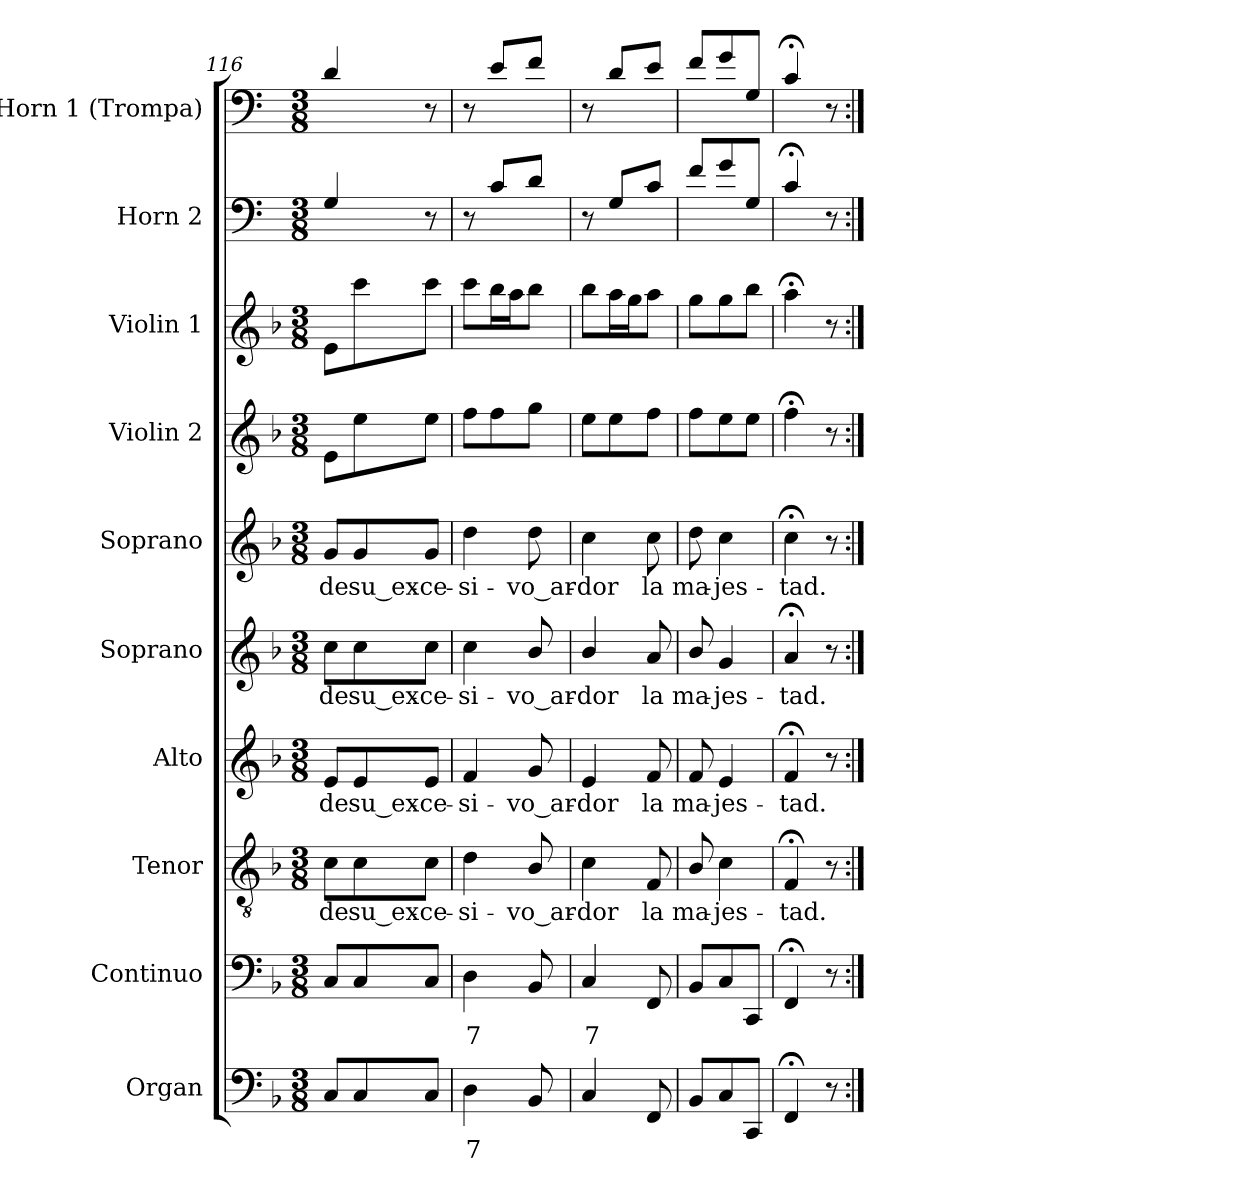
**kern	**text	**kern	**text	**kern	**text	**kern	**text	**kern	**text	**kern	**text	**kern	**kern	**kern	**kern
*part10	*part10	*part9	*part9	*part8	*part8	*part7	*part7	*part6	*part6	*part5	*part5	*part4	*part3	*part2	*part1
*staff10	*staff10	*staff9	*staff9	*staff8	*staff8	*staff7	*staff7	*staff6	*staff6	*staff5	*staff5	*staff4	*staff3	*staff2	*staff1
*I"Organ	*	*I"Continuo	*	*I"Tenor	*	*I"Alto	*	*I"Soprano	*	*I"Soprano	*	*I"Violin 2	*I"Violin 1	*I"Horn  2	*I"Horn  1 (Trompa)
*I'Org.	*	*I'Cont.	*	*I'T.	*	*I'A.	*	*I'S.	*	*I'S.	*	*I'Vln. 2	*I'Vln. 1	*I'Hn.	*I'Hn.
*clefF4	*	*clefF4	*	*clefGv2	*	*clefG2	*	*clefG2	*	*clefG2	*	*clefG2	*clefG2	*clefF4	*clefF4
*	*	*	*	*ITrd7c12	*	*	*	*	*	*	*	*	*	*ITrd4c7	*ITrd4c7
*k[b-]	*	*k[b-]	*	*k[b-]	*	*k[b-]	*	*k[b-]	*	*k[b-]	*	*k[b-]	*k[b-]	*k[b-]	*k[b-]
*M3/8	*	*M3/8	*	*M3/8	*	*M3/8	*	*M3/8	*	*M3/8	*	*M3/8	*M3/8	*M3/8	*M3/8
=116	=116	=116	=116	=116	=116	=116	=116	=116	=116	=116	=116	=116	=116	=116	=116
!	!	!	!	!	!LO:LY:b	!	!LO:LY:b	!	!LO:LY:b	!	!LO:LY:b	!	!	!	!
8C/L	.	8C/L	.	8C\L	de	8e/L	de	8cc\L	de	8g/L	de	8e\L	8e\L	4C/	4G/
!	!	!	!	!	!LO:LY:b	!	!LO:LY:b	!	!LO:LY:b	!	!LO:LY:b	!	!	!	!
8C/	.	8C/	.	8C\	su_ex-	8e/	su_ex-	8cc\	su_ex-	8g/	su_ex-	8ee\	8ccc\	.	.
!	!	!	!	!	!LO:LY:b	!	!LO:LY:b	!	!LO:LY:b	!	!LO:LY:b	!	!	!	!
8C/J	.	8C/J	.	8C\J	-ce-	8e/J	-ce-	8cc\J	-ce-	8g/J	-ce-	8ee\J	8ccc\J	8r	8r
=117	=117	=117	=117	=117	=117	=117	=117	=117	=117	=117	=117	=117	=117	=117	=117
!	!LO:LY:b	!	!LO:LY:b	!	!LO:LY:b	!	!LO:LY:b	!	!LO:LY:b	!	!LO:LY:b	!	!	!	!
4D\	7	4D\	7	4D\	-si-	4f/	-si-	4cc\	-si-	4dd\	-si-	8ff\L	8ccc\L	8r	8r
.	.	.	.	.	.	.	.	.	.	.	.	8ff\	16bb-\L	8F/L	8A/L
.	.	.	.	.	.	.	.	.	.	.	.	.	16aa\J	.	.
!	!	!	!	!	!LO:LY:b	!	!LO:LY:b	!	!LO:LY:b	!	!LO:LY:b	!	!	!	!
8BB-/	.	8BB-/	.	8BB-/	-vo_ar-	8g/	-vo_ar-	8b-/	-vo_ar-	8dd\	-vo_ar-	8gg\J	8bb-\J	8G/J	8B-/J
=118	=118	=118	=118	=118	=118	=118	=118	=118	=118	=118	=118	=118	=118	=118	=118
!	!	!	!LO:LY:b	!	!LO:LY:b	!	!LO:LY:b	!	!LO:LY:b	!	!LO:LY:b	!	!	!	!
4C/	.	4C/	7	4C\	-dor	4e/	-dor	4b-/	-dor	4cc\	-dor	8ee\L	8bb-\L	8r	8r
.	.	.	.	.	.	.	.	.	.	.	.	8ee\	16aa\L	8C/L	8G/L
.	.	.	.	.	.	.	.	.	.	.	.	.	16gg\J	.	.
!	!	!	!	!	!LO:LY:b	!	!LO:LY:b	!	!LO:LY:b	!	!LO:LY:b	!	!	!	!
8FF/	.	8FF/	.	8FF/	la	8f/	la	8a/	la	8cc\	la	8ff\J	8aa\J	8F/J	8A/J
=119	=119	=119	=119	=119	=119	=119	=119	=119	=119	=119	=119	=119	=119	=119	=119
!	!	!	!	!	!LO:LY:b	!	!LO:LY:b	!	!LO:LY:b	!	!LO:LY:b	!	!	!	!
8BB-/L	.	8BB-/L	.	8BB-/	ma-	8f/	ma-	8b-/	ma-	8dd\	ma-	8ff\L	8gg\L	8B-/L	8B-/L
!	!	!	!	!	!LO:LY:b	!	!LO:LY:b	!	!LO:LY:b	!	!LO:LY:b	!	!	!	!
8C/	.	8C/	.	4C\	-jes-	4e/	-jes-	4g/	-jes-	4cc\	-jes-	8ee\	8gg\	8c/	8c/
8CC/J	.	8CC/J	.	.	.	.	.	.	.	.	.	8ee\J	8bb-\J	8C/J	8C/J
=120	=120	=120	=120	=120	=120	=120	=120	=120	=120	=120	=120	=120	=120	=120	=120
!	!	!	!	!	!LO:LY:b	!	!LO:LY:b	!	!LO:LY:b	!	!LO:LY:b	!	!	!	!
4FF;</	.	4FF;</	.	4FF;</	-tad.	4f;</	-tad.	4a;</	-tad.	4cc;<\	-tad.	4ff;<\	4aa;<\	4F;</	4F;</
8r	.	8r	.	8r	.	8r	.	8r	.	8r	.	8r	8r	8r	8r
=:|!	=:|!	=:|!	=:|!	=:|!	=:|!	=:|!	=:|!	=:|!	=:|!	=:|!	=:|!	=:|!	=:|!	=:|!	=:|!
*-	*-	*-	*-	*-	*-	*-	*-	*-	*-	*-	*-	*-	*-	*-	*-
